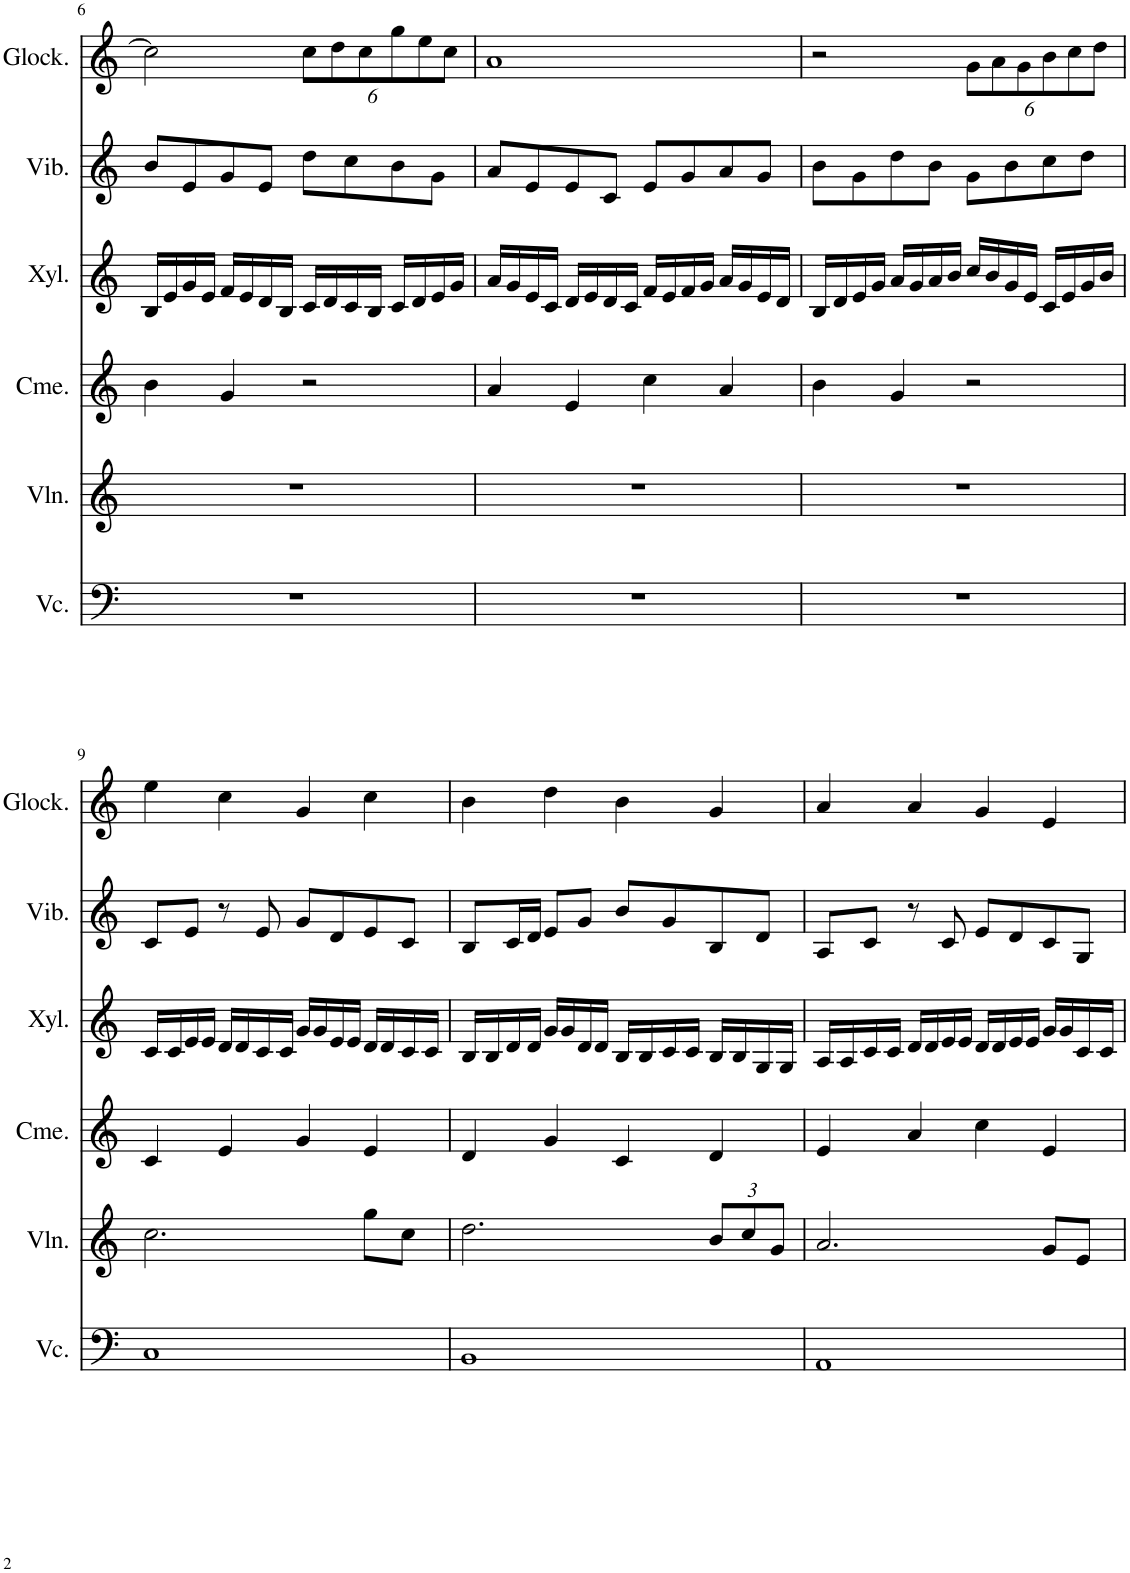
**kern	**kern	**kern	**kern	**kern	**kern
*part6	*part5	*part4	*part3	*part2	*part1
*staff6	*staff5	*staff4	*staff3	*staff2	*staff1
*I"大提琴	*I"小提琴	*I"钟乐	*I"木琴	*I"颤音琴	*I"钟琴
!!LO:PB:g=z
*clefF4	*clefG2	*clefG2	*clefG2	*clefG2	*clefG2
*	*	*	*Trd-7c-12	*	*Trd-14c-24
*k[]	*k[]	*k[]	*k[]	*k[]	*k[]
*M4/4	*M4/4	*M4/4	*M4/4	*M4/4	*M4/4
=6	=6	=6	=6	=6	=6
1r	1r	4b\	16B/LL	8b/L	2cc\]
.	.	.	16e/	.	.
.	.	.	16g/	8e/	.
.	.	.	16e/JJ	.	.
.	.	4g/	16f/LL	8g/	.
.	.	.	16e/	.	.
.	.	.	16d/	8e/J	.
.	.	.	16B/JJ	.	.
*	*	*	*	*	*Xbrackettup
.	.	2r	16c/LL	8dd\L	12cc\L
.	.	.	16d/	.	.
.	.	.	.	.	12dd\
.	.	.	16c/	8cc\	.
.	.	.	.	.	12cc\
.	.	.	16B/JJ	.	.
.	.	.	16c/LL	8b\	12gg\
.	.	.	16d/	.	.
.	.	.	.	.	12ee\
.	.	.	16e/	8g\J	.
.	.	.	.	.	12cc\J
.	.	.	16g/JJ	.	.
=7	=7	=7	=7	=7	=7
1r	1r	4a/	16a/LL	8a/L	1a
.	.	.	16g/	.	.
.	.	.	16e/	8e/	.
.	.	.	16c/JJ	.	.
.	.	4e/	16d/LL	8e/	.
.	.	.	16e/	.	.
.	.	.	16d/	8c/J	.
.	.	.	16c/JJ	.	.
.	.	4cc\	16f/LL	8e/L	.
.	.	.	16e/	.	.
.	.	.	16f/	8g/	.
.	.	.	16g/JJ	.	.
.	.	4a/	16a/LL	8a/	.
.	.	.	16g/	.	.
.	.	.	16e/	8g/J	.
.	.	.	16d/JJ	.	.
=8	=8	=8	=8	=8	=8
1r	1r	4b\	16B/LL	8b\L	2r
.	.	.	16d/	.	.
.	.	.	16e/	8g\	.
.	.	.	16g/JJ	.	.
.	.	4g/	16a/LL	8dd\	.
.	.	.	16g/	.	.
.	.	.	16a/	8b\J	.
.	.	.	16b/JJ	.	.
.	.	2r	16cc/LL	8g\L	12g\L
.	.	.	16b/	.	.
.	.	.	.	.	12a\
.	.	.	16g/	8b\	.
.	.	.	.	.	12g\
.	.	.	16e/JJ	.	.
.	.	.	16c/LL	8cc\	12b\
.	.	.	16e/	.	.
.	.	.	.	.	12cc\
.	.	.	16g/	8dd\J	.
.	.	.	.	.	12dd\J
.	.	.	16b/JJ	.	.
!!LO:LB:g=z
=9	=9	=9	=9	=9	=9
1C	2.cc\	4c/	16c/LL	8c/L	4ee\
.	.	.	16c/	.	.
.	.	.	16e/	8e/J	.
.	.	.	16e/JJ	.	.
.	.	4e/	16d/LL	8r	4cc\
.	.	.	16d/	.	.
.	.	.	16c/	8e/	.
.	.	.	16c/JJ	.	.
.	.	4g/	16g/LL	8g/L	4g/
.	.	.	16g/	.	.
.	.	.	16e/	8d/	.
.	.	.	16e/JJ	.	.
.	8gg\L	4e/	16d/LL	8e/	4cc\
.	.	.	16d/	.	.
.	8cc\J	.	16c/	8c/J	.
.	.	.	16c/JJ	.	.
=10	=10	=10	=10	=10	=10
1BB	2.dd\	4d/	16B/LL	8B/L	4b\
.	.	.	16B/	.	.
.	.	.	16d/	16c/L	.
.	.	.	16d/JJ	16d/JJ	.
.	.	4g/	16g/LL	8e/L	4dd\
.	.	.	16g/	.	.
.	.	.	16d/	8g/J	.
.	.	.	16d/JJ	.	.
.	.	4c/	16B/LL	8b/L	4b\
.	.	.	16B/	.	.
.	.	.	16c/	8g/	.
.	.	.	16c/JJ	.	.
*	*Xbrackettup	*	*	*	*
.	12b/L	4d/	16B/LL	8B/	4g/
.	.	.	16B/	.	.
.	12cc/	.	.	.	.
.	.	.	16G/	8d/J	.
.	12g/J	.	.	.	.
.	.	.	16G/JJ	.	.
=11	=11	=11	=11	=11	=11
1AA	2.a/	4e/	16A/LL	8A/L	4a/
.	.	.	16A/	.	.
.	.	.	16c/	8c/J	.
.	.	.	16c/JJ	.	.
.	.	4a/	16d/LL	8r	4a/
.	.	.	16d/	.	.
.	.	.	16e/	8c/	.
.	.	.	16e/JJ	.	.
.	.	4cc\	16d/LL	8e/L	4g/
.	.	.	16d/	.	.
.	.	.	16e/	8d/	.
.	.	.	16e/JJ	.	.
.	8g/L	4e/	16g/LL	8c/	4e/
.	.	.	16g/	.	.
.	8e/J	.	16c/	8G/J	.
.	.	.	16c/JJ	.	.
=	=	=	=	=	=
*-	*-	*-	*-	*-	*-
